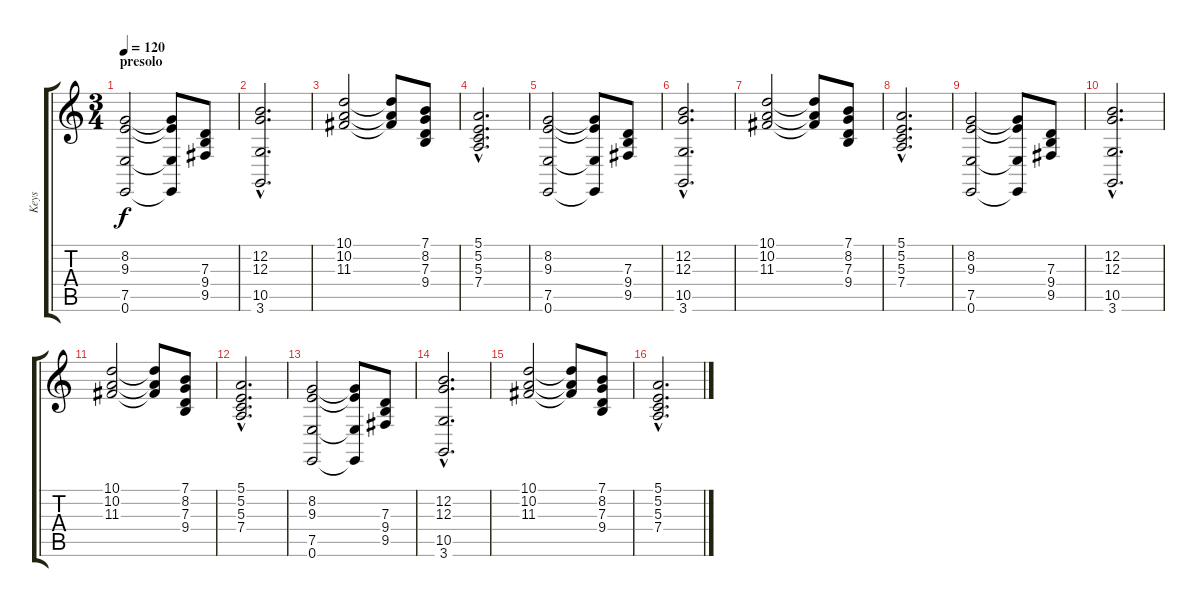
\track ("Keys" "Keys") {instrument stringensemble1}
\staff {score tabs}
\tuning (E4 B3 G3 D3 A2 E2) {hide}
\ts (3 4)
\section ("" "presolo")
\tempo 120
\clef g2
\ks c
(8.2 9.3 7.5 0.6).2{dy f} (8.2{t} 9.3{t} 7.5{t} 0.6{t}).8 (7.3 9.4 9.5).8 |
(12.2{hac} 12.3{hac} 10.5{hac} 3.6{hac}).2{d} |
(10.1 10.2 11.3).2 (10.1{t} 10.2{t} 11.3{t}).8 (7.1 8.2 7.3 9.4).8 |
(5.1{hac} 5.2{hac} 5.3{hac} 7.4{hac}).2{d} |
(8.2 9.3 7.5 0.6).2 (8.2{t} 9.3{t} 7.5{t} 0.6{t}).8 (7.3 9.4 9.5).8 |
(12.2{hac} 12.3{hac} 10.5{hac} 3.6{hac}).2{d} |
(10.1 10.2 11.3).2 (10.1{t} 10.2{t} 11.3{t}).8 (7.1 8.2 7.3 9.4).8 |
(5.1{hac} 5.2{hac} 5.3{hac} 7.4{hac}).2{d} |
(8.2 9.3 7.5 0.6).2 (8.2{t} 9.3{t} 7.5{t} 0.6{t}).8 (7.3 9.4 9.5).8 |
(12.2{hac} 12.3{hac} 10.5{hac} 3.6{hac}).2{d} |
(10.1 10.2 11.3).2 (10.1{t} 10.2{t} 11.3{t}).8 (7.1 8.2 7.3 9.4).8 |
(5.1{hac} 5.2{hac} 5.3{hac} 7.4{hac}).2{d} |
(8.2 9.3 7.5 0.6).2 (8.2{t} 9.3{t} 7.5{t} 0.6{t}).8 (7.3 9.4 9.5).8 |
(12.2{hac} 12.3{hac} 10.5{hac} 3.6{hac}).2{d} |
(10.1 10.2 11.3).2 (10.1{t} 10.2{t} 11.3{t}).8 (7.1 8.2 7.3 9.4).8 |
(5.1{hac} 5.2{hac} 5.3{hac} 7.4{hac}).2{d}
